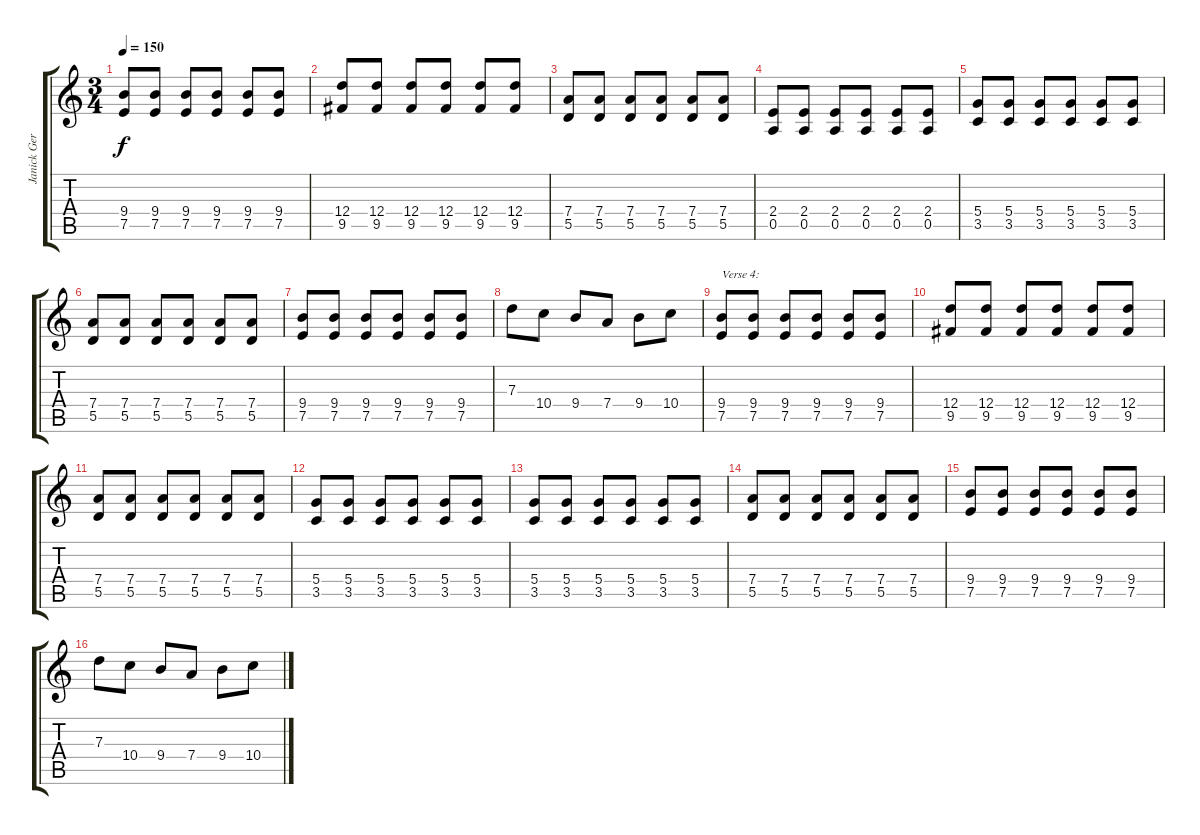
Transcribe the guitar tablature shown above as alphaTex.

\track ("Janick Gers" "Janick Ger") {instrument overdrivenguitar}
\staff {score tabs}
\tuning (E4 B3 G3 D3 A2 E2) {hide}
\ts (3 4)
\tempo 150
\clef g2
\ks c
(9.4 7.5).8{dy f} (9.4 7.5).8 (9.4 7.5).8 (9.4 7.5).8 (9.4 7.5).8 (9.4 7.5).8 |
(12.4 9.5).8 (12.4 9.5).8 (12.4 9.5).8 (12.4 9.5).8 (12.4 9.5).8 (12.4 9.5).8 |
(7.4 5.5).8 (7.4 5.5).8 (7.4 5.5).8 (7.4 5.5).8 (7.4 5.5).8 (7.4 5.5).8 |
(2.4 0.5).8 (2.4 0.5).8 (2.4 0.5).8 (2.4 0.5).8 (2.4 0.5).8 (2.4 0.5).8 |
(5.4 3.5).8 (5.4 3.5).8 (5.4 3.5).8 (5.4 3.5).8 (5.4 3.5).8 (5.4 3.5).8 |
(7.4 5.5).8 (7.4 5.5).8 (7.4 5.5).8 (7.4 5.5).8 (7.4 5.5).8 (7.4 5.5).8 |
(9.4 7.5).8 (9.4 7.5).8 (9.4 7.5).8 (9.4 7.5).8 (9.4 7.5).8 (9.4 7.5).8 |
7.3.8{volume 16} 10.4.8 9.4.8 7.4.8 9.4.8 10.4.8 |
(9.4 7.5).8{txt "Verse 4:"} (9.4 7.5).8 (9.4 7.5).8 (9.4 7.5).8 (9.4 7.5).8 (9.4 7.5).8 |
(12.4 9.5).8 (12.4 9.5).8 (12.4 9.5).8 (12.4 9.5).8 (12.4 9.5).8 (12.4 9.5).8 |
(7.4 5.5).8 (7.4 5.5).8 (7.4 5.5).8 (7.4 5.5).8 (7.4 5.5).8 (7.4 5.5).8 |
(5.4 3.5).8 (5.4 3.5).8 (5.4 3.5).8 (5.4 3.5).8 (5.4 3.5).8 (5.4 3.5).8 |
(5.4 3.5).8 (5.4 3.5).8 (5.4 3.5).8 (5.4 3.5).8 (5.4 3.5).8 (5.4 3.5).8 |
(7.4 5.5).8 (7.4 5.5).8 (7.4 5.5).8 (7.4 5.5).8 (7.4 5.5).8 (7.4 5.5).8 |
(9.4 7.5).8 (9.4 7.5).8 (9.4 7.5).8 (9.4 7.5).8 (9.4 7.5).8 (9.4 7.5).8 |
7.3.8{volume 16} 10.4.8 9.4.8 7.4.8 9.4.8 10.4.8
